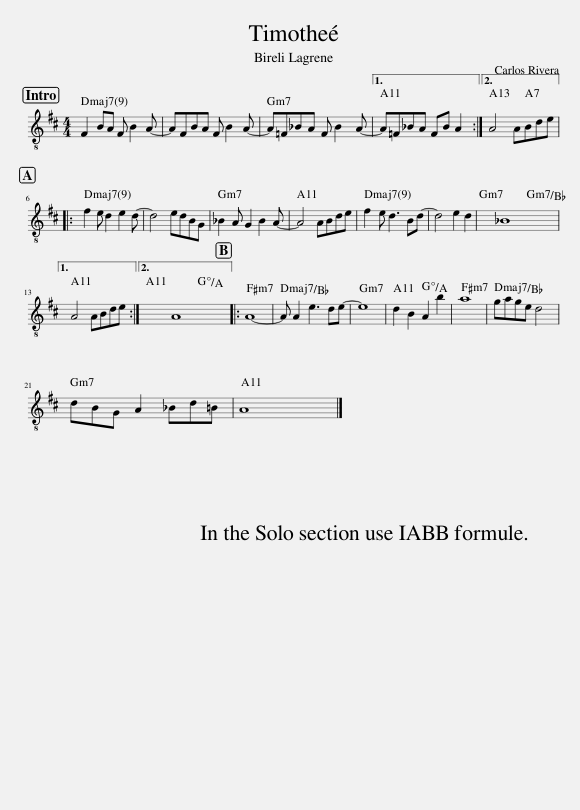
X:1
L:1/8
M:4/4
I:linebreak $
K:D
V:1 treble-8
V:1
 F2 BA F B2 A- | AFBA F B2 A- | A=F_BA F B2 A- |1 A=F_BA FB A2 :|2 A4 ABde |:$ %5
 f2 e d2 e2 d- | d4 edBG | _B2 A G2 B2 A- | A4 ABde | f2 e d3 Bd- | %10
 d4 e2 d2 | _B8 |1$ A4 ABde :|2 A8 |: A8- | %15
 A A2 e3 de- | e8 | d2 B2 A2 b2 | a8 | gage d4 |$ %20
 dBG A2 _Bd=B | A8 |] %22
